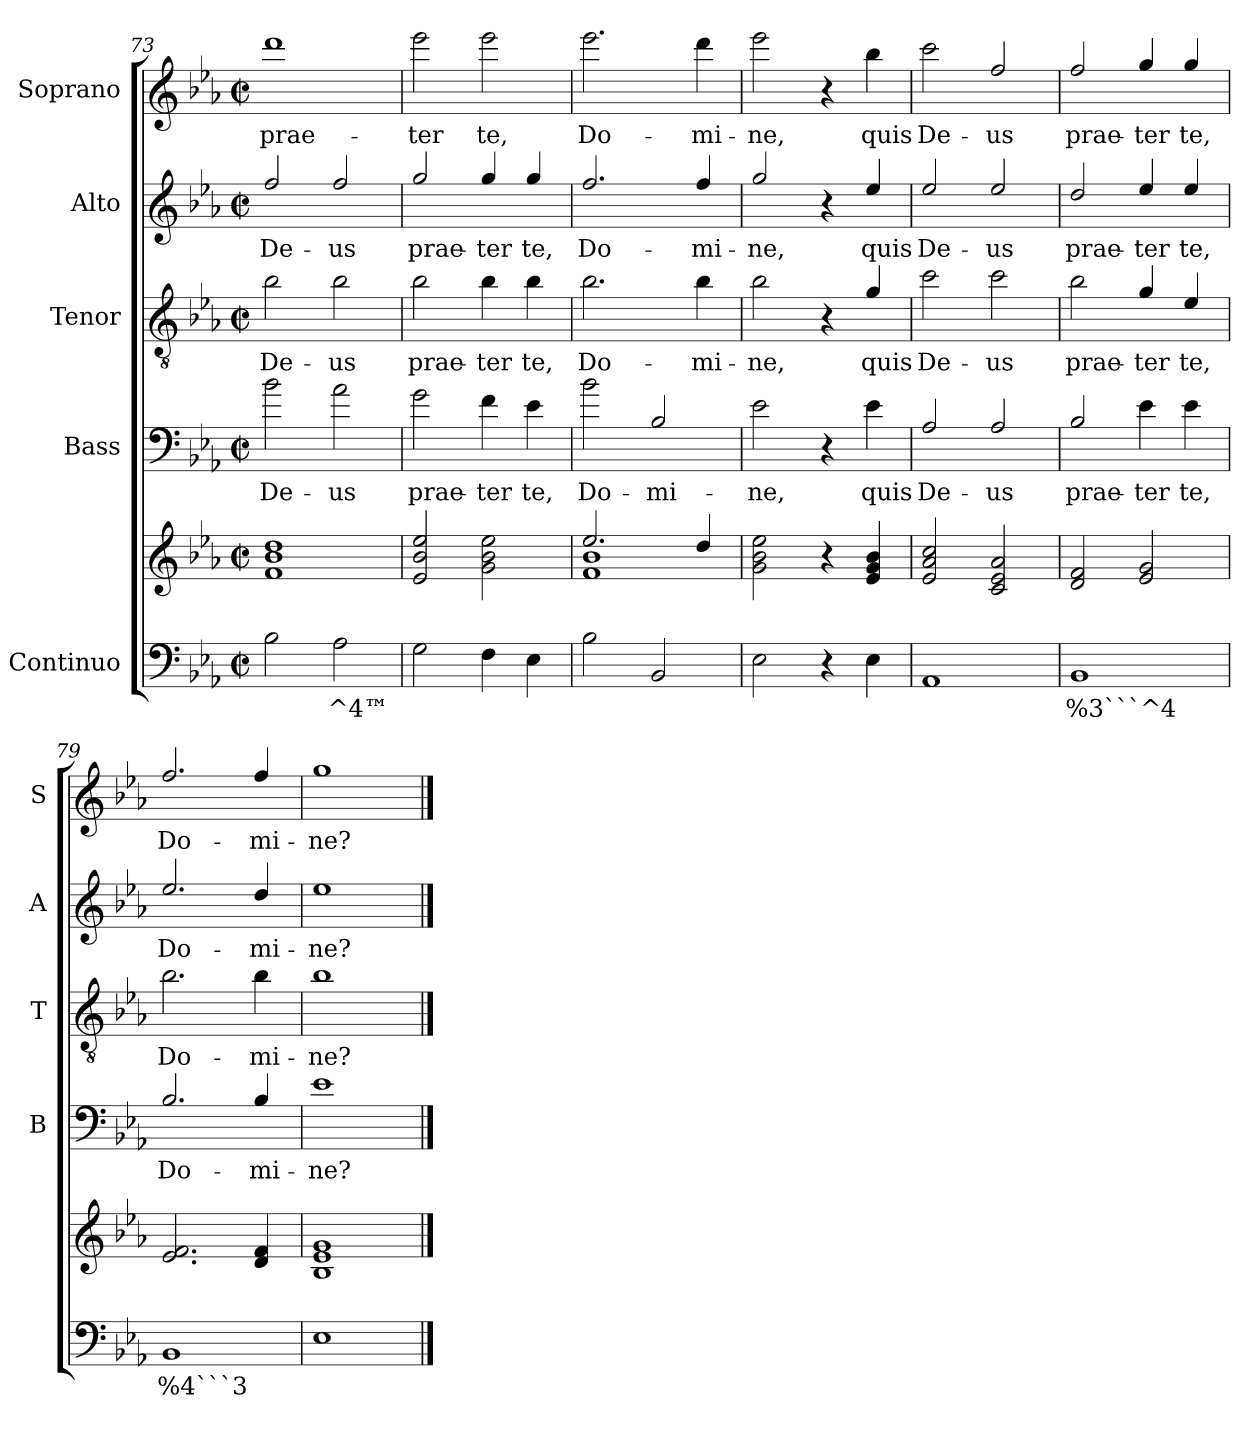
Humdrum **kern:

**kern	**text	**kern	**kern	**text	**kern	**text	**kern	**text	**kern	**text
*part5	*part5	*part5	*part4	*part4	*part3	*part3	*part2	*part2	*part1	*part1
*staff6	*staff6	*staff5	*staff4	*staff4	*staff3	*staff3	*staff2	*staff2	*staff1	*staff1
*I"Continuo	*	*	*I"Bass	*	*I"Tenor	*	*I"Alto	*	*I"Soprano	*
*	*	*	*I'B	*	*I'T	*	*I'A	*	*I'S	*
*clefF4	*	*clefG2	*clefF4	*	*clefGv2	*	*clefG2	*	*clefG2	*
*	*	*	*ITrd7c12	*	*ITrd7c12	*	*ITrd7c12	*	*ITrd7c12	*
*k[b-e-a-]	*	*k[b-e-a-]	*k[b-e-a-]	*	*k[b-e-a-]	*	*k[b-e-a-]	*	*k[b-e-a-]	*
*E-:	*	*E-:	*E-:	*	*E-:	*	*E-:	*	*E-:	*
*M2/2	*	*M2/2	*M2/2	*	*M2/2	*	*M2/2	*	*M2/2	*
*met(c|)	*	*met(c|)	*met(c|)	*	*met(c|)	*	*met(c|)	*	*met(c|)	*
=73	=73	=73	=73	=73	=73	=73	=73	=73	=73	=73
!	!	!	!	!LO:LY:b	!	!	!	!	!	!
!	!	!	!	!	!	!LO:LY:b	!	!	!	!
!	!	!	!	!	!	!	!	!LO:LY:b	!	!
!	!	!	!	!	!	!	!	!	!	!LO:LY:b
2B-\	.	1f! 1b-! 1dd!	2B-\	De-	2B-\	De-	2f/	De-	1dd	prae-
!	!LO:LY:b	!	!	!	!	!	!	!	!	!
!	!	!	!	!LO:LY:b	!	!	!	!	!	!
!	!	!	!	!	!	!LO:LY:b	!	!	!	!
!	!	!	!	!	!	!	!	!LO:LY:b	!	!
2A-\	^4™	.	2A-\	-us	2B-\	-us	2f/	-us	.	.
=74	=74	=74	=74	=74	=74	=74	=74	=74	=74	=74
!	!	!	!	!LO:LY:b	!	!	!	!	!	!
!	!	!	!	!	!	!LO:LY:b	!	!	!	!
!	!	!	!	!	!	!	!	!LO:LY:b	!	!
!	!	!	!	!	!	!	!	!	!	!LO:LY:b
2G\	.	2e-!/ 2b-!/ 2ee-!/	2G\	prae-	2B-\	prae-	2g/	prae-	2ee-\	-ter
!	!	!	!	!LO:LY:b	!	!	!	!	!	!
!	!	!	!	!	!	!LO:LY:b	!	!	!	!
!	!	!	!	!	!	!	!	!LO:LY:b	!	!
!	!	!	!	!	!	!	!	!	!	!LO:LY:b
4F\	.	2g!\ 2b-!\ 2ee-!\	4F\	-ter	4B-\	-ter	4g/	-ter	2ee-\	te,
!	!	!	!	!LO:LY:b	!	!	!	!	!	!
!	!	!	!	!	!	!LO:LY:b	!	!	!	!
!	!	!	!	!	!	!	!	!LO:LY:b	!	!
4E-\	.	.	4E-\	te,	4B-\	te,	4g/	te,	.	.
=75	=75	=75	=75	=75	=75	=75	=75	=75	=75	=75
*	*	*^	*	*	*	*	*	*	*	*
!	!	!	!	!	!LO:LY:b	!	!	!	!	!	!
!	!	!	!	!	!	!	!LO:LY:b	!	!	!	!
!	!	!	!	!	!	!	!	!	!LO:LY:b	!	!
!	!	!	!	!	!	!	!	!	!	!	!LO:LY:b
2B-\	.	2.ee-!/	1f! 1b-!	2B-\	Do-	2.B-\	Do-	2.f/	Do-	2.ee-\	Do-
!	!	!	!	!	!LO:LY:b	!	!	!	!	!	!
2BB-/	.	.	.	2BB-/	-mi-	.	.	.	.	.	.
!	!	!	!	!	!	!	!LO:LY:b	!	!	!	!
!	!	!	!	!	!	!	!	!	!LO:LY:b	!	!
!	!	!	!	!	!	!	!	!	!	!	!LO:LY:b
.	.	4dd!/	.	.	.	4B-\	-mi-	4f/	-mi-	4dd\	-mi-
*	*	*v	*v	*	*	*	*	*	*	*	*
=76	=76	=76	=76	=76	=76	=76	=76	=76	=76	=76
!	!	!	!	!LO:LY:b	!	!	!	!	!	!
!	!	!	!	!	!	!LO:LY:b	!	!	!	!
!	!	!	!	!	!	!	!	!LO:LY:b	!	!
!	!	!	!	!	!	!	!	!	!	!LO:LY:b
2E-\	.	2g!\ 2b-!\ 2ee-!\	2E-\	-ne,	2B-\	-ne,	2g/	-ne,	2ee-\	-ne,
4r	.	4r	4r	.	4r	.	4r	.	4r	.
!	!	!	!	!LO:LY:b	!	!	!	!	!	!
!	!	!	!	!	!	!LO:LY:b	!	!	!	!
!	!	!	!	!	!	!	!	!LO:LY:b	!	!
!	!	!	!	!	!	!	!	!	!	!LO:LY:b
4E-\	.	4e-!/ 4g!/ 4b-!/	4E-\	quis	4G/	quis	4e-/	quis	4b-\	quis
=77	=77	=77	=77	=77	=77	=77	=77	=77	=77	=77
!	!	!	!	!LO:LY:b	!	!	!	!	!	!
!	!	!	!	!	!	!LO:LY:b	!	!	!	!
!	!	!	!	!	!	!	!	!LO:LY:b	!	!
!	!	!	!	!	!	!	!	!	!	!LO:LY:b
1AA-	.	2e-!/ 2a-!/ 2cc!/	2AA-/	De-	2c\	De-	2e-/	De-	2cc\	De-
!	!	!	!	!LO:LY:b	!	!	!	!	!	!
!	!	!	!	!	!	!LO:LY:b	!	!	!	!
!	!	!	!	!	!	!	!	!LO:LY:b	!	!
!	!	!	!	!	!	!	!	!	!	!LO:LY:b
.	.	2c!/ 2e-!/ 2a-!/	2AA-/	-us	2c\	-us	2e-/	-us	2f/	-us
=78	=78	=78	=78	=78	=78	=78	=78	=78	=78	=78
!	!LO:LY:b	!	!	!	!	!	!	!	!	!
!	!	!	!	!LO:LY:b	!	!	!	!	!	!
!	!	!	!	!	!	!LO:LY:b	!	!	!	!
!	!	!	!	!	!	!	!	!LO:LY:b	!	!
!	!	!	!	!	!	!	!	!	!	!LO:LY:b
1BB-	%3```^4	2d!/ 2f!/	2BB-/	prae-	2B-\	prae-	2d/	prae-	2f/	prae-
!	!	!	!	!LO:LY:b	!	!	!	!	!	!
!	!	!	!	!	!	!LO:LY:b	!	!	!	!
!	!	!	!	!	!	!	!	!LO:LY:b	!	!
!	!	!	!	!	!	!	!	!	!	!LO:LY:b
.	.	2e-!/ 2g!/	4E-\	-ter	4G/	-ter	4e-/	-ter	4g/	-ter
!	!	!	!	!LO:LY:b	!	!	!	!	!	!
!	!	!	!	!	!	!LO:LY:b	!	!	!	!
!	!	!	!	!	!	!	!	!LO:LY:b	!	!
!	!	!	!	!	!	!	!	!	!	!LO:LY:b
.	.	.	4E-\	te,	4E-/	te,	4e-/	te,	4g/	te,
=79	=79	=79	=79	=79	=79	=79	=79	=79	=79	=79
!	!LO:LY:b	!	!	!	!	!	!	!	!	!
!	!	!	!	!LO:LY:b	!	!	!	!	!	!
!	!	!	!	!	!	!LO:LY:b	!	!	!	!
!	!	!	!	!	!	!	!	!LO:LY:b	!	!
!	!	!	!	!	!	!	!	!	!	!LO:LY:b
1BB-	%4```3	2.e-!/ 2.f!/	2.BB-/	Do-	2.B-\	Do-	2.e-/	Do-	2.f/	Do-
!	!	!	!	!LO:LY:b	!	!	!	!	!	!
!	!	!	!	!	!	!LO:LY:b	!	!	!	!
!	!	!	!	!	!	!	!	!LO:LY:b	!	!
!	!	!	!	!	!	!	!	!	!	!LO:LY:b
.	.	4d!/ 4f!/	4BB-/	-mi-	4B-\	-mi-	4d/	-mi-	4f/	-mi-
=80	=80	=80	=80	=80	=80	=80	=80	=80	=80	=80
!	!	!	!	!LO:LY:b	!	!	!	!	!	!
!	!	!	!	!	!	!LO:LY:b	!	!	!	!
!	!	!	!	!	!	!	!	!LO:LY:b	!	!
!	!	!	!	!	!	!	!	!	!	!LO:LY:b
1E-	.	1B-! 1e-! 1g!	1E-	-ne?	1B-	-ne?	1e-	-ne?	1g	-ne?
==	==	==	==	==	==	==	==	==	==	==
*-	*-	*-	*-	*-	*-	*-	*-	*-	*-	*-
